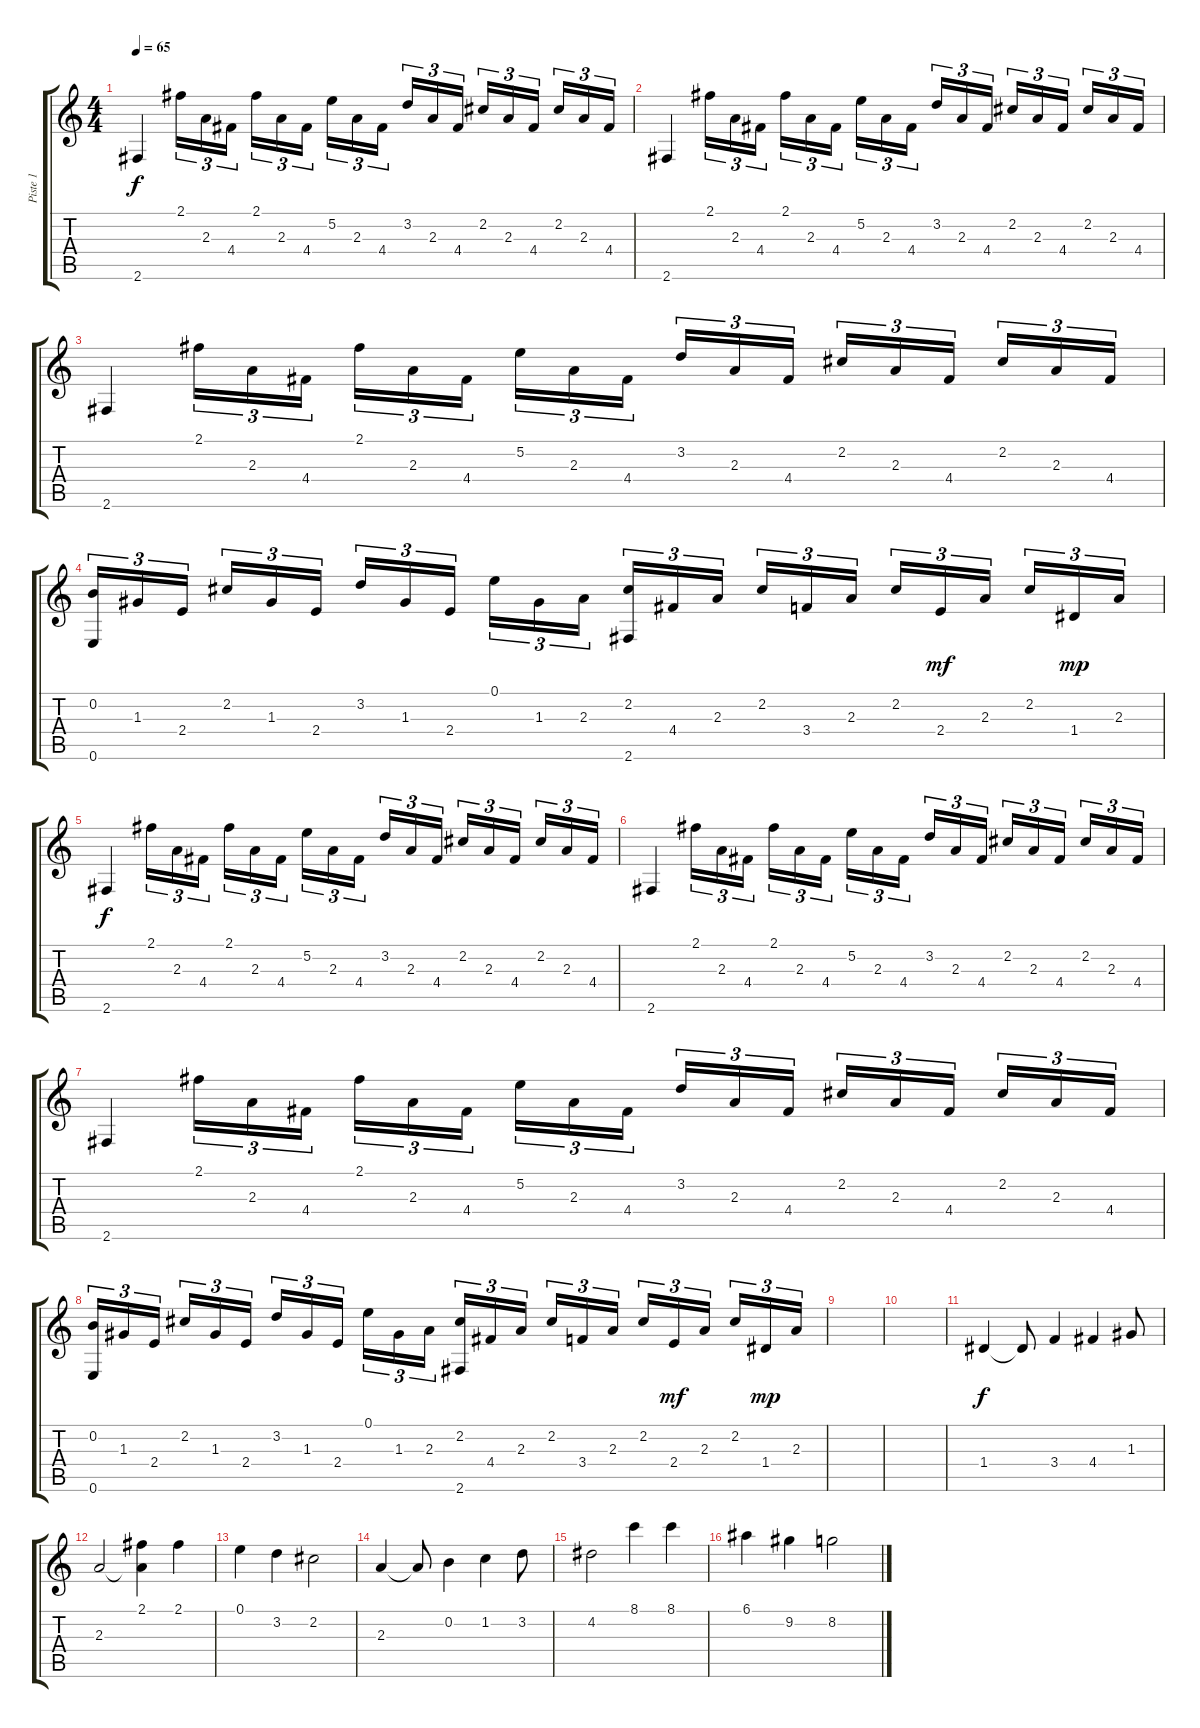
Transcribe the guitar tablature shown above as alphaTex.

\track ("Piste 1" "Piste 1") {instrument acousticguitarnylon}
\staff {score tabs}
\tuning (E4 B3 G3 D3 A2 E2) {hide}
\ts (4 4)
\tempo 65
\clef g2
\ks c
2.6.4{dy f} 2.1.16{tu (3 2)} 2.3.16{tu (3 2)} 4.4.16{tu (3 2) beam splitsecondary} 2.1.16{tu (3 2)} 2.3.16{tu (3 2)} 4.4.16{tu (3 2)} 5.2.16{tu (3 2)} 2.3.16{tu (3 2)} 4.4.16{tu (3 2) beam splitsecondary} 3.2.16{tu (3 2)} 2.3.16{tu (3 2)} 4.4.16{tu (3 2)} 2.2.16{tu (3 2)} 2.3.16{tu (3 2)} 4.4.16{tu (3 2) beam splitsecondary} 2.2.16{tu (3 2)} 2.3.16{tu (3 2)} 4.4.16{tu (3 2)} |
2.6.4 2.1.16{tu (3 2)} 2.3.16{tu (3 2)} 4.4.16{tu (3 2) beam splitsecondary} 2.1.16{tu (3 2)} 2.3.16{tu (3 2)} 4.4.16{tu (3 2)} 5.2.16{tu (3 2)} 2.3.16{tu (3 2)} 4.4.16{tu (3 2) beam splitsecondary} 3.2.16{tu (3 2)} 2.3.16{tu (3 2)} 4.4.16{tu (3 2)} 2.2.16{tu (3 2)} 2.3.16{tu (3 2)} 4.4.16{tu (3 2) beam splitsecondary} 2.2.16{tu (3 2)} 2.3.16{tu (3 2)} 4.4.16{tu (3 2)} |
2.6.4 2.1.16{tu (3 2)} 2.3.16{tu (3 2)} 4.4.16{tu (3 2) beam splitsecondary} 2.1.16{tu (3 2)} 2.3.16{tu (3 2)} 4.4.16{tu (3 2)} 5.2.16{tu (3 2)} 2.3.16{tu (3 2)} 4.4.16{tu (3 2) beam splitsecondary} 3.2.16{tu (3 2)} 2.3.16{tu (3 2)} 4.4.16{tu (3 2)} 2.2.16{tu (3 2)} 2.3.16{tu (3 2)} 4.4.16{tu (3 2) beam splitsecondary} 2.2.16{tu (3 2)} 2.3.16{tu (3 2)} 4.4.16{tu (3 2)} |
(0.2 0.6).16{tu (3 2)} 1.3.16{tu (3 2)} 2.4.16{tu (3 2) beam splitsecondary} 2.2.16{tu (3 2)} 1.3.16{tu (3 2)} 2.4.16{tu (3 2)} 3.2.16{tu (3 2)} 1.3.16{tu (3 2)} 2.4.16{tu (3 2) beam splitsecondary} 0.1.16{tu (3 2)} 1.3.16{tu (3 2)} 2.3.16{tu (3 2)} (2.2 2.6).16{tu (3 2)} 4.4.16{tu (3 2)} 2.3.16{tu (3 2) beam splitsecondary} 2.2.16{tu (3 2)} 3.4.16{tu (3 2)} 2.3.16{tu (3 2)} 2.2.16{tu (3 2)} 2.4.16{tu (3 2) dy mf} 2.3.16{tu (3 2) beam splitsecondary} 2.2.16{tu (3 2)} 1.4.16{tu (3 2) dy mp} 2.3.16{tu (3 2)} |
2.6.4{dy f} 2.1.16{tu (3 2)} 2.3.16{tu (3 2)} 4.4.16{tu (3 2) beam splitsecondary} 2.1.16{tu (3 2)} 2.3.16{tu (3 2)} 4.4.16{tu (3 2)} 5.2.16{tu (3 2)} 2.3.16{tu (3 2)} 4.4.16{tu (3 2) beam splitsecondary} 3.2.16{tu (3 2)} 2.3.16{tu (3 2)} 4.4.16{tu (3 2)} 2.2.16{tu (3 2)} 2.3.16{tu (3 2)} 4.4.16{tu (3 2) beam splitsecondary} 2.2.16{tu (3 2)} 2.3.16{tu (3 2)} 4.4.16{tu (3 2)} |
2.6.4 2.1.16{tu (3 2)} 2.3.16{tu (3 2)} 4.4.16{tu (3 2) beam splitsecondary} 2.1.16{tu (3 2)} 2.3.16{tu (3 2)} 4.4.16{tu (3 2)} 5.2.16{tu (3 2)} 2.3.16{tu (3 2)} 4.4.16{tu (3 2) beam splitsecondary} 3.2.16{tu (3 2)} 2.3.16{tu (3 2)} 4.4.16{tu (3 2)} 2.2.16{tu (3 2)} 2.3.16{tu (3 2)} 4.4.16{tu (3 2) beam splitsecondary} 2.2.16{tu (3 2)} 2.3.16{tu (3 2)} 4.4.16{tu (3 2)} |
2.6.4 2.1.16{tu (3 2)} 2.3.16{tu (3 2)} 4.4.16{tu (3 2) beam splitsecondary} 2.1.16{tu (3 2)} 2.3.16{tu (3 2)} 4.4.16{tu (3 2)} 5.2.16{tu (3 2)} 2.3.16{tu (3 2)} 4.4.16{tu (3 2) beam splitsecondary} 3.2.16{tu (3 2)} 2.3.16{tu (3 2)} 4.4.16{tu (3 2)} 2.2.16{tu (3 2)} 2.3.16{tu (3 2)} 4.4.16{tu (3 2) beam splitsecondary} 2.2.16{tu (3 2)} 2.3.16{tu (3 2)} 4.4.16{tu (3 2)} |
(0.2 0.6).16{tu (3 2)} 1.3.16{tu (3 2)} 2.4.16{tu (3 2) beam splitsecondary} 2.2.16{tu (3 2)} 1.3.16{tu (3 2)} 2.4.16{tu (3 2)} 3.2.16{tu (3 2)} 1.3.16{tu (3 2)} 2.4.16{tu (3 2) beam splitsecondary} 0.1.16{tu (3 2)} 1.3.16{tu (3 2)} 2.3.16{tu (3 2)} (2.2 2.6).16{tu (3 2)} 4.4.16{tu (3 2)} 2.3.16{tu (3 2) beam splitsecondary} 2.2.16{tu (3 2)} 3.4.16{tu (3 2)} 2.3.16{tu (3 2)} 2.2.16{tu (3 2)} 2.4.16{tu (3 2) dy mf} 2.3.16{tu (3 2) beam splitsecondary} 2.2.16{tu (3 2)} 1.4.16{tu (3 2) dy mp} 2.3.16{tu (3 2)} |
|
|
1.4.4{dy f} 1.4{t}.8 3.4.4 4.4.4 1.3.8 |
2.3.2 (2.1 2.3{t}).4 2.1.4 |
0.1.4 3.2.4 2.2.2 |
2.3.4 2.3{t}.8 0.2.4 1.2.4 3.2.8 |
4.2.2 8.1.4 8.1.4 |
6.1.4 9.2.4 8.2.2
